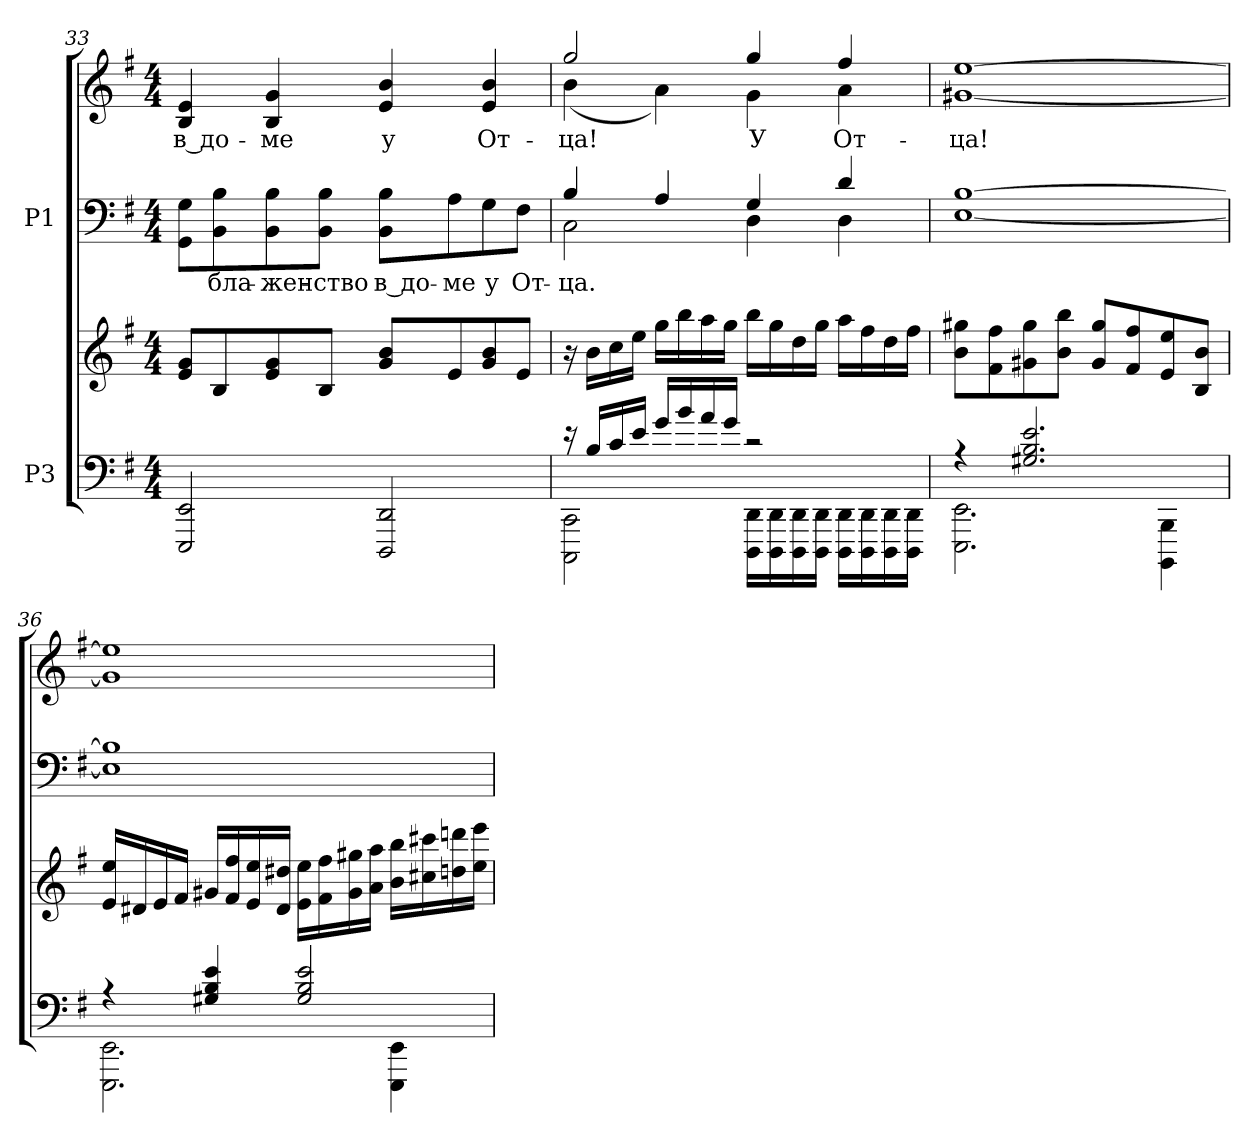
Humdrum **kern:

**kern	**kern	**kern	**text	**kern	**text
*part2	*part2	*part1	*part1	*part1	*part1
*staff4	*staff3	*staff2	*staff2	*staff1	*staff1
*I"P3	*	*I"P1	*	*	*
*clefF4	*clefG2	*clefF4	*	*clefG2	*
*k[f#]	*k[f#]	*k[f#]	*	*k[f#]	*
*e:	*e:	*e:	*	*e:	*
*M4/4	*M4/4	*M4/4	*	*M4/4	*
=33	=33	=33	=33	=33	=33
!	!	!	!	!	!LO:LY:b:color=#000000
2EEEi/ 2EEi	8ei/ 8giL	8GGi\ 8GiL	.	4Bi/ 4ei	в до-
!	!	!	!LO:LY:a:color=#000000	!	!
.	8Bi/	8BBi\ 8Bi	бла-	.	.
!	!	!	!LO:LY:a:color=#000000	!	!
!	!	!	!	!	!LO:LY:b:color=#000000
.	8ei/ 8gi	8BBi\ 8Bi	-жен-	4Bi/ 4gi	-ме
!	!	!	!LO:LY:a:color=#000000	!	!
.	8Bi/J	8BBi\ 8BiJ	-ство	.	.
!	!	!	!LO:LY:a:color=#000000	!	!
!	!	!	!	!	!LO:LY:b:color=#000000
2DDDi/ 2DDi	8gi/ 8biL	8BBi\ 8BiL	в до-	4ei/ 4bi	у
!	!	!	!LO:LY:a:color=#000000	!	!
.	8ei/	8Ai\	-ме	.	.
!	!	!	!LO:LY:a:color=#000000	!	!
!	!	!	!	!	!LO:LY:b:color=#000000
.	8gi/ 8bi	8Gi\	у	4ei/ 4bi	От-
!	!	!	!LO:LY:a:color=#000000	!	!
.	8ei/J	8F#i\J	От-	.	.
!!LO:PB:g=z
=34	=34	=34	=34	=34	=34
*^	*	*	*	*	*
!	!	!	!	!LO:LY:a:color=#000000	!	!
*	*	*	*^	*	*	*
!	!	!	!	!	!	!	!LO:LY:b:color=#000000
*	*	*	*	*	*	*^	*
16r	2CCCi\ 2CCi	16r	4Bi/	2Ci\	-ца.	2ggi/	(4bi\	-ца!
16Bi/LL	.	16bi\LL	.	.	.	.	.	.
16ci/	.	16cci\	.	.	.	.	.	.
16ei/JJ	.	16eei\JJ	.	.	.	.	.	.
16gi/LL	.	16ggi\LL	4Ai/	.	.	.	4ai\)	.
16bi/	.	16bbi\	.	.	.	.	.	.
16ai/	.	16aai\	.	.	.	.	.	.
16gi/JJ	.	16ggi\JJ	.	.	.	.	.	.
!	!	!	!	!	!	!	!	!LO:LY:b:color=#000000
2r	16DDDi\ 16DDiLL	16bbi\LL	4Gi/	4Di\	.	4ggi/	4gi\	У
.	16DDDi\ 16DDi	16ggi\	.	.	.	.	.	.
.	16DDDi\ 16DDi	16ddi\	.	.	.	.	.	.
.	16DDDi\ 16DDiJJ	16ggi\JJ	.	.	.	.	.	.
!	!	!	!	!	!	!	!	!LO:LY:b:color=#000000
.	16DDDi\ 16DDiLL	16aai\LL	4di/	4Di\	.	4ff#i/	4ai\	От-
.	16DDDi\ 16DDi	16ff#i\	.	.	.	.	.	.
.	16DDDi\ 16DDi	16ddi\	.	.	.	.	.	.
.	16DDDi\ 16DDiJJ	16ff#i\JJ	.	.	.	.	.	.
*	*	*	*v	*v	*	*	*	*
*	*	*	*	*	*v	*v	*
=35	=35	=35	=35	=35	=35	=35
!	!	!	!	!	!	!LO:LY:b:color=#000000
4r	2.EEEi\ 2.EEi	8bi\ 8gg#XiL	[<1Ei [>1Bi	.	[<1g#Xi [>1eei	-ца!
.	.	8f#i\ 8ff#i	.	.	.	.
2.G#Xi/ 2.Bi 2.ei	.	8g#Xi\ 8gg#i	.	.	.	.
.	.	8bi\ 8bbiJ	.	.	.	.
.	.	8g#i/ 8gg#iL	.	.	.	.
.	.	8f#i/ 8ff#i	.	.	.	.
.	4BBBBi\ 4BBBi	8ei/ 8eei	.	.	.	.
.	.	8Bi/ 8biJ	.	.	.	.
=36	=36	=36	=36	=36	=36	=36
4r	2.EEEi\ 2.EEi	16ei/ 16eeiLL	1Ei] 1Bi]	.	1g#i] 1eei]	.
.	.	16d#Xi/	.	.	.	.
.	.	16ei/	.	.	.	.
.	.	16f#i/JJ	.	.	.	.
4G#Xi/ 4Bi 4ei	.	16g#Xi/LL	.	.	.	.
.	.	16f#i/ 16ff#i	.	.	.	.
.	.	16ei/ 16eei	.	.	.	.
.	.	16d#i/ 16dd#XiJJ	.	.	.	.
2G#i/ 2Bi 2ei	.	16ei\ 16eeiLL	.	.	.	.
.	.	16f#i\ 16ff#i	.	.	.	.
.	.	16g#i\ 16gg#Xi	.	.	.	.
.	.	16ai\ 16aaiJJ	.	.	.	.
.	4EEEi\ 4EEi	16bi\ 16bbiLL	.	.	.	.
.	.	16cc#Xi\ 16ccc#Xi	.	.	.	.
.	.	16ddni\ 16dddni	.	.	.	.
.	.	16eei\ 16eeeiJJ	.	.	.	.
*v	*v	*	*	*	*	*
=	=	=	=	=	=
*-	*-	*-	*-	*-	*-
